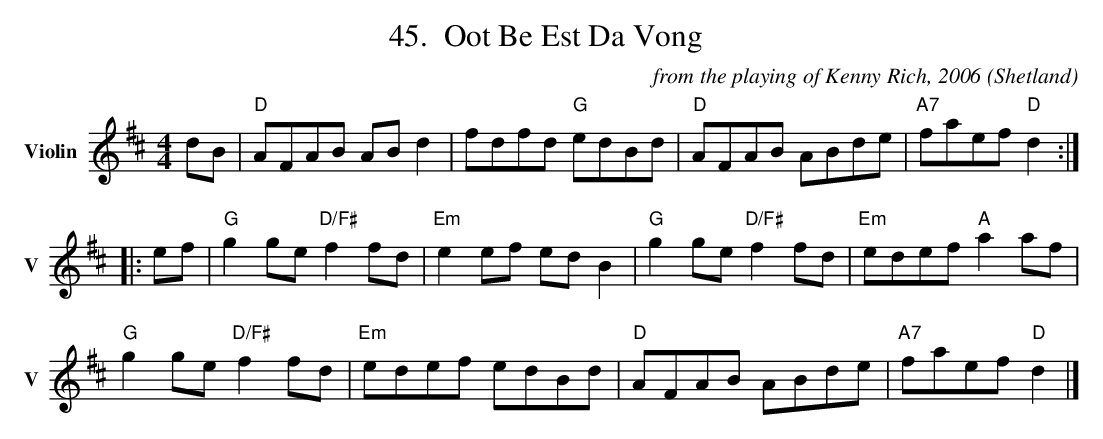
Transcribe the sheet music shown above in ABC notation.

X:1
T:Oot Be Est Da Vong
C:from the playing of Kenny Rich, 2006
O:Shetland
M:4/4
L:1/8
%%score 1 | 2
K:Dmaj
V:1 name=Violin sname=V
dB|"D" AFAB ABd2|fdfd "G"edBd|"D" AFAB ABde|"A7" faef "D"d2:|
|:ef|"G"g2ge "D/F#"f2fd|"Em" e2ef edB2|"G" g2ge "D/F#"f2fd|"Em" edef "A"a2af|
"G"g2ge "D/F#"f2fd|"Em" edef edBd|"D" AFAB ABde|"A7" faef "D"d2|]
V:C clef=bass middle=D name=Cello sname=C
z2|F,2A,2D2A,2|D2F,2G,2B,2|D2A,2D2G,2|A,2E2D2:|
|:GA|B4A4|G4z4|B4A4|E4C4|B4A4|G4z4|D2A,2D2G,2|A,2E2D2|]
